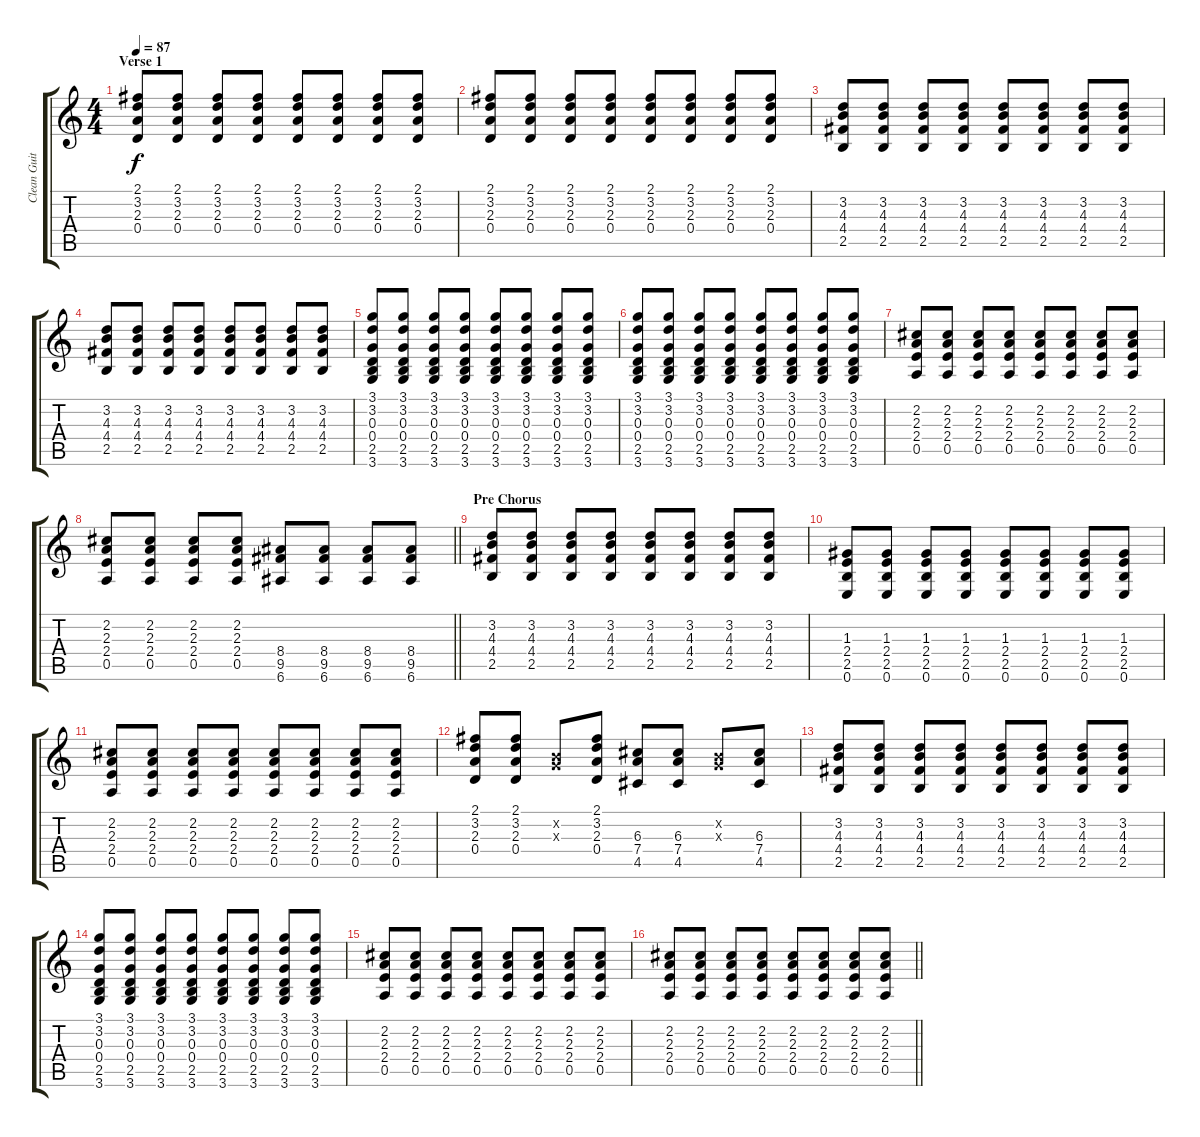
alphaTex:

\track ("Clean Guitar" "Clean Guit") {instrument electricguitarjazz}
\staff {score tabs}
\tuning (E4 B3 G3 D3 A2 E2) {hide}
\ts (4 4)
\section ("" "Verse 1")
\tempo 87
\clef g2
\ks c
(2.1 3.2 2.3 0.4).8{dy f} (2.1 3.2 2.3 0.4).8 (2.1 3.2 2.3 0.4).8 (2.1 3.2 2.3 0.4).8 (2.1 3.2 2.3 0.4).8 (2.1 3.2 2.3 0.4).8 (2.1 3.2 2.3 0.4).8 (2.1 3.2 2.3 0.4).8 |
(2.1 3.2 2.3 0.4).8 (2.1 3.2 2.3 0.4).8 (2.1 3.2 2.3 0.4).8 (2.1 3.2 2.3 0.4).8 (2.1 3.2 2.3 0.4).8 (2.1 3.2 2.3 0.4).8 (2.1 3.2 2.3 0.4).8 (2.1 3.2 2.3 0.4).8 |
(3.2 4.3 4.4 2.5).8 (3.2 4.3 4.4 2.5).8 (3.2 4.3 4.4 2.5).8 (3.2 4.3 4.4 2.5).8 (3.2 4.3 4.4 2.5).8 (3.2 4.3 4.4 2.5).8 (3.2 4.3 4.4 2.5).8 (3.2 4.3 4.4 2.5).8 |
(3.2 4.3 4.4 2.5).8 (3.2 4.3 4.4 2.5).8 (3.2 4.3 4.4 2.5).8 (3.2 4.3 4.4 2.5).8 (3.2 4.3 4.4 2.5).8 (3.2 4.3 4.4 2.5).8 (3.2 4.3 4.4 2.5).8 (3.2 4.3 4.4 2.5).8 |
(3.1 3.2 0.3 0.4 2.5 3.6).8 (3.1 3.2 0.3 0.4 2.5 3.6).8 (3.1 3.2 0.3 0.4 2.5 3.6).8 (3.1 3.2 0.3 0.4 2.5 3.6).8 (3.1 3.2 0.3 0.4 2.5 3.6).8 (3.1 3.2 0.3 0.4 2.5 3.6).8 (3.1 3.2 0.3 0.4 2.5 3.6).8 (3.1 3.2 0.3 0.4 2.5 3.6).8 |
(3.1 3.2 0.3 0.4 2.5 3.6).8 (3.1 3.2 0.3 0.4 2.5 3.6).8 (3.1 3.2 0.3 0.4 2.5 3.6).8 (3.1 3.2 0.3 0.4 2.5 3.6).8 (3.1 3.2 0.3 0.4 2.5 3.6).8 (3.1 3.2 0.3 0.4 2.5 3.6).8 (3.1 3.2 0.3 0.4 2.5 3.6).8 (3.1 3.2 0.3 0.4 2.5 3.6).8 |
(2.2 2.3 2.4 0.5).8 (2.2 2.3 2.4 0.5).8 (2.2 2.3 2.4 0.5).8 (2.2 2.3 2.4 0.5).8 (2.2 2.3 2.4 0.5).8 (2.2 2.3 2.4 0.5).8 (2.2 2.3 2.4 0.5).8 (2.2 2.3 2.4 0.5).8 |
\barLineRight lightlight
(2.2 2.3 2.4 0.5).8 (2.2 2.3 2.4 0.5).8 (2.2 2.3 2.4 0.5).8 (2.2 2.3 2.4 0.5).8 (8.4 9.5 6.6).8 (8.4 9.5 6.6).8 (8.4 9.5 6.6).8 (8.4 9.5 6.6).8 |
\section ("" "Pre Chorus")
(3.2 4.3 4.4 2.5).8{instrument electricguitarjazz} (3.2 4.3 4.4 2.5).8 (3.2 4.3 4.4 2.5).8 (3.2 4.3 4.4 2.5).8 (3.2 4.3 4.4 2.5).8 (3.2 4.3 4.4 2.5).8 (3.2 4.3 4.4 2.5).8 (3.2 4.3 4.4 2.5).8 |
(1.3 2.4 2.5 0.6).8 (1.3 2.4 2.5 0.6).8 (1.3 2.4 2.5 0.6).8 (1.3 2.4 2.5 0.6).8 (1.3 2.4 2.5 0.6).8 (1.3 2.4 2.5 0.6).8 (1.3 2.4 2.5 0.6).8 (1.3 2.4 2.5 0.6).8 |
(2.2 2.3 2.4 0.5).8 (2.2 2.3 2.4 0.5).8 (2.2 2.3 2.4 0.5).8 (2.2 2.3 2.4 0.5).8 (2.2 2.3 2.4 0.5).8 (2.2 2.3 2.4 0.5).8 (2.2 2.3 2.4 0.5).8 (2.2 2.3 2.4 0.5).8 |
(2.1 3.2 2.3 0.4).8{volume 10} (2.1 3.2 2.3 0.4).8 (0.2{x} 0.3{x}).8{volume 13 instrument acousticguitarsteel} (2.1 3.2 2.3 0.4).8{instrument electricguitarjazz} (6.3 7.4 4.5).8{instrument electricguitarjazz} (6.3 7.4 4.5).8 (0.2{x} 0.3{x}).8{volume 13 instrument acousticguitarsteel} (6.3 7.4 4.5).8{volume 8 instrument electricguitarjazz} |
(3.2 4.3 4.4 2.5).8{volume 7 instrument electricguitarjazz} (3.2 4.3 4.4 2.5).8 (3.2 4.3 4.4 2.5).8 (3.2 4.3 4.4 2.5).8 (3.2 4.3 4.4 2.5).8 (3.2 4.3 4.4 2.5).8 (3.2 4.3 4.4 2.5).8 (3.2 4.3 4.4 2.5).8 |
(3.1 3.2 0.3 0.4 2.5 3.6).8 (3.1 3.2 0.3 0.4 2.5 3.6).8 (3.1 3.2 0.3 0.4 2.5 3.6).8 (3.1 3.2 0.3 0.4 2.5 3.6).8 (3.1 3.2 0.3 0.4 2.5 3.6).8 (3.1 3.2 0.3 0.4 2.5 3.6).8 (3.1 3.2 0.3 0.4 2.5 3.6).8 (3.1 3.2 0.3 0.4 2.5 3.6).8 |
(2.2 2.3 2.4 0.5).8 (2.2 2.3 2.4 0.5).8 (2.2 2.3 2.4 0.5).8 (2.2 2.3 2.4 0.5).8 (2.2 2.3 2.4 0.5).8 (2.2 2.3 2.4 0.5).8 (2.2 2.3 2.4 0.5).8 (2.2 2.3 2.4 0.5).8 |
\barLineRight lightlight
(2.2 2.3 2.4 0.5).8 (2.2 2.3 2.4 0.5).8 (2.2 2.3 2.4 0.5).8 (2.2 2.3 2.4 0.5).8 (2.2 2.3 2.4 0.5).8 (2.2 2.3 2.4 0.5).8 (2.2 2.3 2.4 0.5).8 (2.2 2.3 2.4 0.5).8
